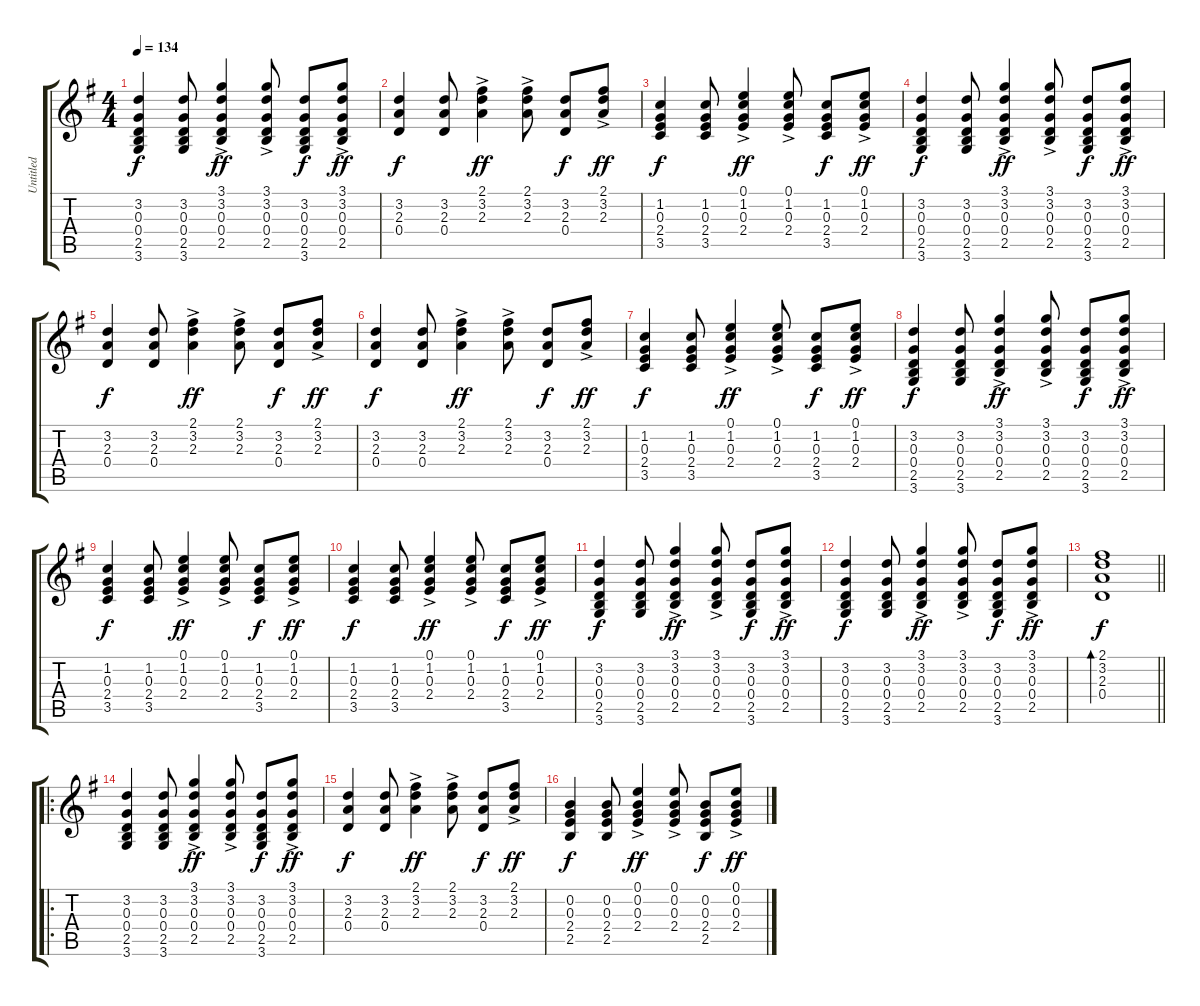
\track ("Untitled" "Untitled") {instrument acousticguitarsteel}
\staff {score tabs}
\tuning (E4 B3 G3 D3 A2 E2) {hide}
\ts (4 4)
\tempo 134
\clef g2
\ks g
(3.2 0.3 0.4 2.5 3.6).4{dy f} (3.2 0.3 0.4 2.5 3.6).8 (3.1{ac} 3.2 0.3 0.4 2.5).4{dy ff} (3.1{ac} 3.2 0.3 0.4 2.5).8 (3.2 0.3 0.4 2.5 3.6).8{dy f} (3.1{ac} 3.2 0.3 0.4 2.5).8{dy ff} |
(3.2 2.3 0.4).4{dy f} (3.2 2.3 0.4).8 (2.1{ac} 3.2 2.3).4{dy ff} (2.1{ac} 3.2 2.3).8 (3.2 2.3 0.4).8{dy f} (2.1{ac} 3.2 2.3).8{dy ff} |
(1.2 0.3 2.4 3.5).4{dy f} (1.2 0.3 2.4 3.5).8 (0.1{ac} 1.2 0.3 2.4).4{dy ff} (0.1{ac} 1.2 0.3 2.4).8 (1.2 0.3 2.4 3.5).8{dy f} (0.1{ac} 1.2 0.3 2.4).8{dy ff} |
(3.2 0.3 0.4 2.5 3.6).4{dy f} (3.2 0.3 0.4 2.5 3.6).8 (3.1{ac} 3.2 0.3 0.4 2.5).4{dy ff} (3.1{ac} 3.2 0.3 0.4 2.5).8 (3.2 0.3 0.4 2.5 3.6).8{dy f} (3.1{ac} 3.2 0.3 0.4 2.5).8{dy ff} |
(3.2 2.3 0.4).4{dy f} (3.2 2.3 0.4).8 (2.1{ac} 3.2 2.3).4{dy ff} (2.1{ac} 3.2 2.3).8 (3.2 2.3 0.4).8{dy f} (2.1{ac} 3.2 2.3).8{dy ff} |
(3.2 2.3 0.4).4{dy f} (3.2 2.3 0.4).8 (2.1{ac} 3.2 2.3).4{dy ff} (2.1{ac} 3.2 2.3).8 (3.2 2.3 0.4).8{dy f} (2.1{ac} 3.2 2.3).8{dy ff} |
(1.2 0.3 2.4 3.5).4{dy f} (1.2 0.3 2.4 3.5).8 (0.1{ac} 1.2 0.3 2.4).4{dy ff} (0.1{ac} 1.2 0.3 2.4).8 (1.2 0.3 2.4 3.5).8{dy f} (0.1{ac} 1.2 0.3 2.4).8{dy ff} |
(3.2 0.3 0.4 2.5 3.6).4{dy f} (3.2 0.3 0.4 2.5 3.6).8 (3.1{ac} 3.2 0.3 0.4 2.5).4{dy ff} (3.1{ac} 3.2 0.3 0.4 2.5).8 (3.2 0.3 0.4 2.5 3.6).8{dy f} (3.1{ac} 3.2 0.3 0.4 2.5).8{dy ff} |
(1.2 0.3 2.4 3.5).4{dy f} (1.2 0.3 2.4 3.5).8 (0.1{ac} 1.2 0.3 2.4).4{dy ff} (0.1{ac} 1.2 0.3 2.4).8 (1.2 0.3 2.4 3.5).8{dy f} (0.1{ac} 1.2 0.3 2.4).8{dy ff} |
(1.2 0.3 2.4 3.5).4{dy f} (1.2 0.3 2.4 3.5).8 (0.1{ac} 1.2 0.3 2.4).4{dy ff} (0.1{ac} 1.2 0.3 2.4).8 (1.2 0.3 2.4 3.5).8{dy f} (0.1{ac} 1.2 0.3 2.4).8{dy ff} |
(3.2 0.3 0.4 2.5 3.6).4{dy f} (3.2 0.3 0.4 2.5 3.6).8 (3.1{ac} 3.2 0.3 0.4 2.5).4{dy ff} (3.1{ac} 3.2 0.3 0.4 2.5).8 (3.2 0.3 0.4 2.5 3.6).8{dy f} (3.1{ac} 3.2 0.3 0.4 2.5).8{dy ff} |
(3.2 0.3 0.4 2.5 3.6).4{dy f} (3.2 0.3 0.4 2.5 3.6).8 (3.1{ac} 3.2 0.3 0.4 2.5).4{dy ff} (3.1{ac} 3.2 0.3 0.4 2.5).8 (3.2 0.3 0.4 2.5 3.6).8{dy f} (3.1{ac} 3.2 0.3 0.4 2.5).8{dy ff} |
\barLineRight lightlight
(2.1 3.2 2.3 0.4).1{bd 120 dy f} |
\ro
(3.2 0.3 0.4 2.5 3.6).4 (3.2 0.3 0.4 2.5 3.6).8 (3.1{ac} 3.2 0.3 0.4 2.5).4{dy ff} (3.1{ac} 3.2 0.3 0.4 2.5).8 (3.2 0.3 0.4 2.5 3.6).8{dy f} (3.1{ac} 3.2 0.3 0.4 2.5).8{dy ff} |
(3.2 2.3 0.4).4{dy f} (3.2 2.3 0.4).8 (2.1{ac} 3.2 2.3).4{dy ff} (2.1{ac} 3.2 2.3).8 (3.2 2.3 0.4).8{dy f} (2.1{ac} 3.2 2.3).8{dy ff} |
(0.2 0.3 2.4 2.5).4{dy f} (0.2 0.3 2.4 2.5).8 (0.1{ac} 0.2 0.3 2.4).4{dy ff} (0.1{ac} 0.2 0.3 2.4).8 (0.2 0.3 2.4 2.5).8{dy f} (0.1{ac} 0.2 0.3 2.4).8{dy ff}
